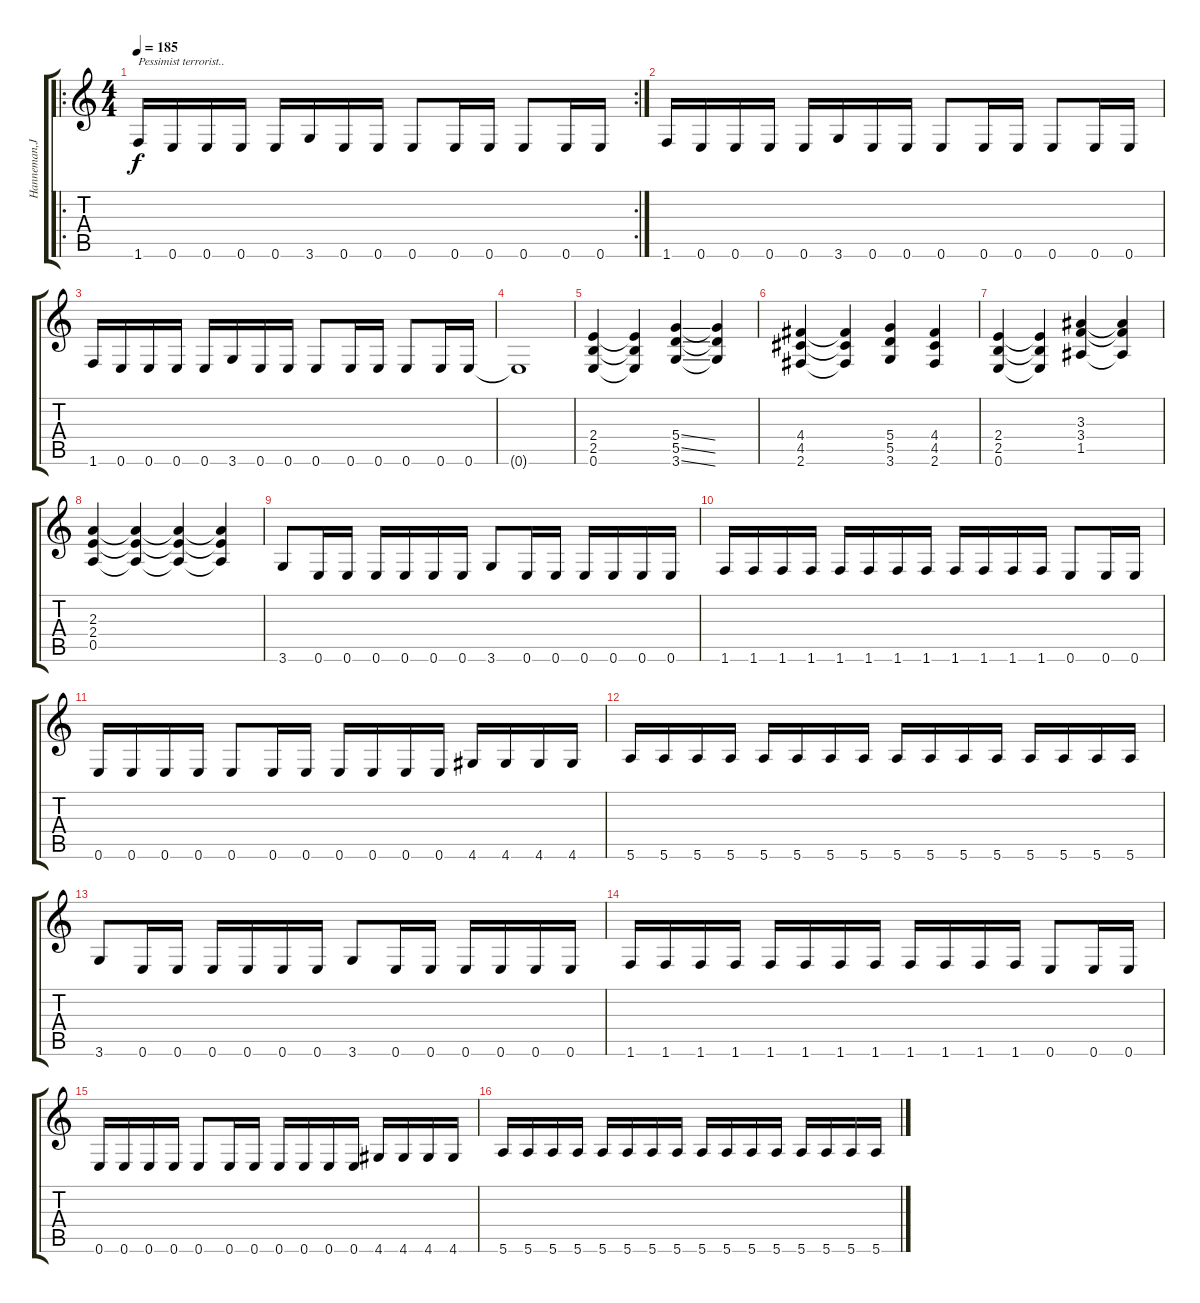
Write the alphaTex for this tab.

\track ("Hanneman,Jeff(i think)" "Hanneman,J") {instrument distortionguitar}
\staff {score tabs}
\tuning (E4 B3 G3 D3 A2 E2) {hide}
\ro
\rc 2
\ts (4 4)
\tempo 185
\clef g2
\ks c
1.6.16{txt "Pessimist terrorist.." dy f} 0.6.16 0.6.16 0.6.16 0.6.16 3.6.16 0.6.16 0.6.16 0.6.8 0.6.16 0.6.16 0.6.8 0.6.16 0.6.16 |
1.6.16 0.6.16 0.6.16 0.6.16 0.6.16 3.6.16 0.6.16 0.6.16 0.6.8 0.6.16 0.6.16 0.6.8 0.6.16 0.6.16 |
1.6.16 0.6.16 0.6.16 0.6.16 0.6.16 3.6.16 0.6.16 0.6.16 0.6.8 0.6.16 0.6.16 0.6.8 0.6.16 0.6.16 |
0.6{t}.1 |
(2.4 2.5 0.6).4 (2.4{t} 2.5{t} 0.6{t}).4 (5.4{ss} 5.5{ss} 3.6{ss}).4 (5.4{t} 5.5{t} 3.6{t}).4 |
(4.4 4.5 2.6).4 (4.4{t} 4.5{t} 2.6{t}).4 (5.4 5.5 3.6).4 (4.4 4.5 2.6).4 |
(2.4 2.5 0.6).4 (2.4{t} 2.5{t} 0.6{t}).4 (3.3 3.4 1.5).4 (3.3{t} 3.4{t} 1.5{t}).4 |
(2.3 2.4 0.5).4 (2.3{t} 2.4{t} 0.5{t}).4 (2.3{t} 2.4{t} 0.5{t}).4 (2.3{t} 2.4{t} 0.5{t}).4 |
3.6.8 0.6.16 0.6.16 0.6.16 0.6.16 0.6.16 0.6.16 3.6.8 0.6.16 0.6.16 0.6.16 0.6.16 0.6.16 0.6.16 |
1.6.16 1.6.16 1.6.16 1.6.16 1.6.16 1.6.16 1.6.16 1.6.16 1.6.16 1.6.16 1.6.16 1.6.16 0.6.8 0.6.16 0.6.16 |
0.6.16 0.6.16 0.6.16 0.6.16 0.6.8 0.6.16 0.6.16 0.6.16 0.6.16 0.6.16 0.6.16 4.6.16 4.6.16 4.6.16 4.6.16 |
5.6.16 5.6.16 5.6.16 5.6.16 5.6.16 5.6.16 5.6.16 5.6.16 5.6.16 5.6.16 5.6.16 5.6.16 5.6.16 5.6.16 5.6.16 5.6.16 |
3.6.8 0.6.16 0.6.16 0.6.16 0.6.16 0.6.16 0.6.16 3.6.8 0.6.16 0.6.16 0.6.16 0.6.16 0.6.16 0.6.16 |
1.6.16 1.6.16 1.6.16 1.6.16 1.6.16 1.6.16 1.6.16 1.6.16 1.6.16 1.6.16 1.6.16 1.6.16 0.6.8 0.6.16 0.6.16 |
0.6.16 0.6.16 0.6.16 0.6.16 0.6.8 0.6.16 0.6.16 0.6.16 0.6.16 0.6.16 0.6.16 4.6.16 4.6.16 4.6.16 4.6.16 |
5.6.16 5.6.16 5.6.16 5.6.16 5.6.16 5.6.16 5.6.16 5.6.16 5.6.16 5.6.16 5.6.16 5.6.16 5.6.16 5.6.16 5.6.16 5.6.16
